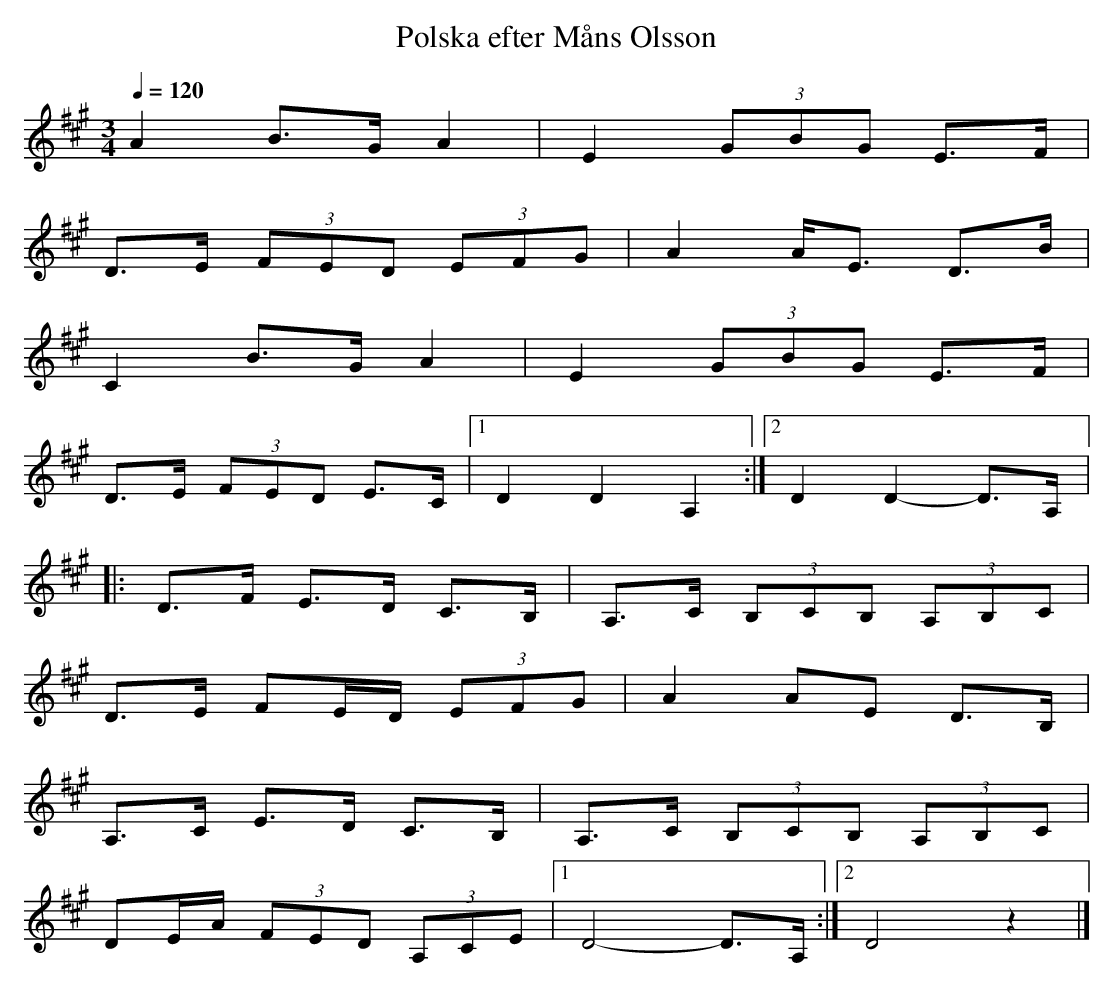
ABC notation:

X:1
T:Polska efter Måns Olsson
M:3/4
L:1/8
Q:1/4=120
K:A
A2 B>G A2 |E2 (3GBG E>F |
D3/2E/ (3FED (3EFG |A2 A<E D>B |
C2 B>G A2 |E2 (3GBG E>F |
D>E (3FED E>C |1 D2 D2 A,2 :|2 D2 D2-D>A, |:
D>F E>D C>B, |A,>C (3B,CB, (3A,B,C |
D>E FE/D/ (3EFG |A2 AE D>B, |
A,>C E>D C>B, |A,>C (3B,CB, (3A,B,C |
DE/A/ (3FED (3A,CE |1 D4-D>A, :|2 D4 z2 |]
